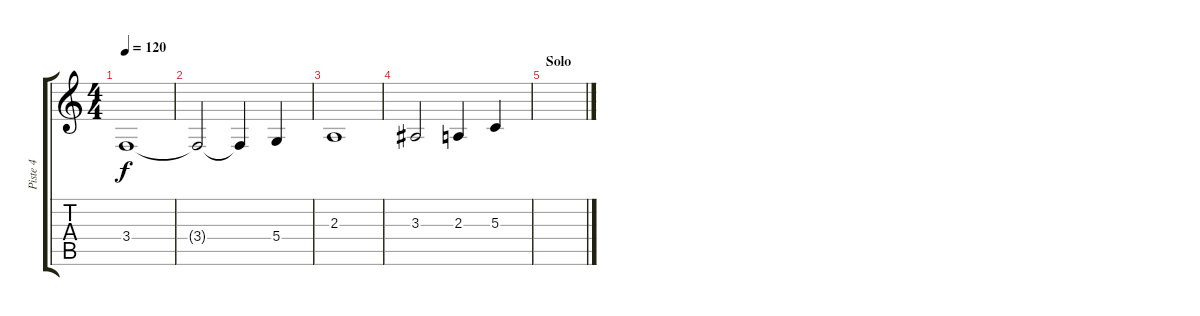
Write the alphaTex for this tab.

\track ("Piste 4" "Piste 4") {instrument choiraahs}
\staff {score tabs}
\tuning (E4 B3 G3 D3 A2 E2) {hide}
\ts (4 4)
\tempo 120
\clef g2
\ks c
3.4.1{dy f} |
3.4{t}.2 3.4{t}.4 5.4.4 |
2.3.1 |
3.3.2 2.3.4 5.3.4 |
\section ("" "Solo")
